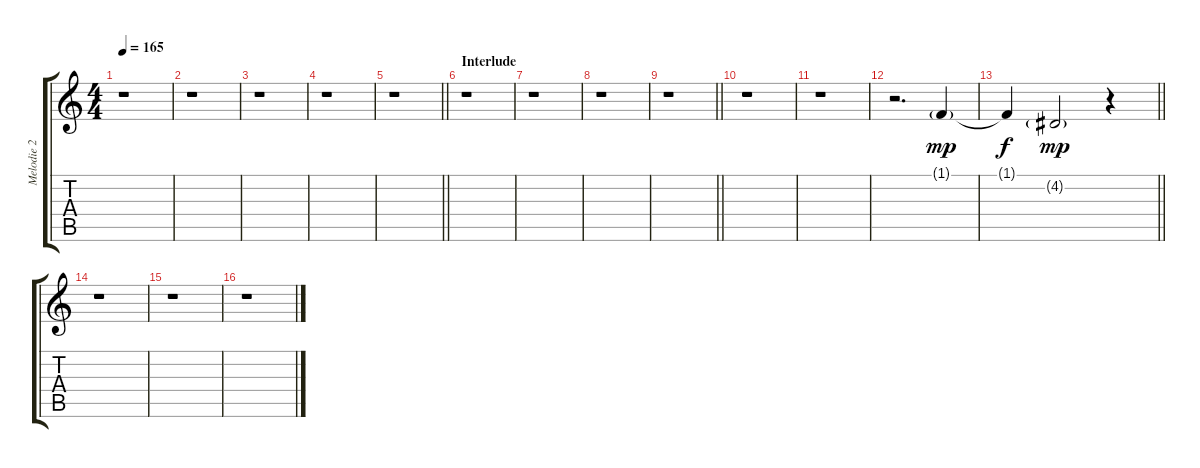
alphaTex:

\track ("Melodie 2" "Melodie 2") {instrument clarinet}
\staff {score tabs}
\tuning (E4 B3 G3 D3 A2 E2) {hide}
\ts (4 4)
\tempo 165
\clef g2
\ks c
r.1{dy f} |
r.1 |
r.1 |
r.1 |
\barLineRight lightlight
r.1 |
\section ("" "Interlude")
r.1 |
r.1 |
r.1 |
\barLineRight lightlight
r.1 |
\section ("" "")
r.1 |
r.1 |
r.2{d} 1.1{g}.4{dy mp} |
\barLineRight lightlight
1.1{t}.4{dy f} 4.2{g}.2{dy mp} r.4 |
r.1 |
r.1 |
r.1
